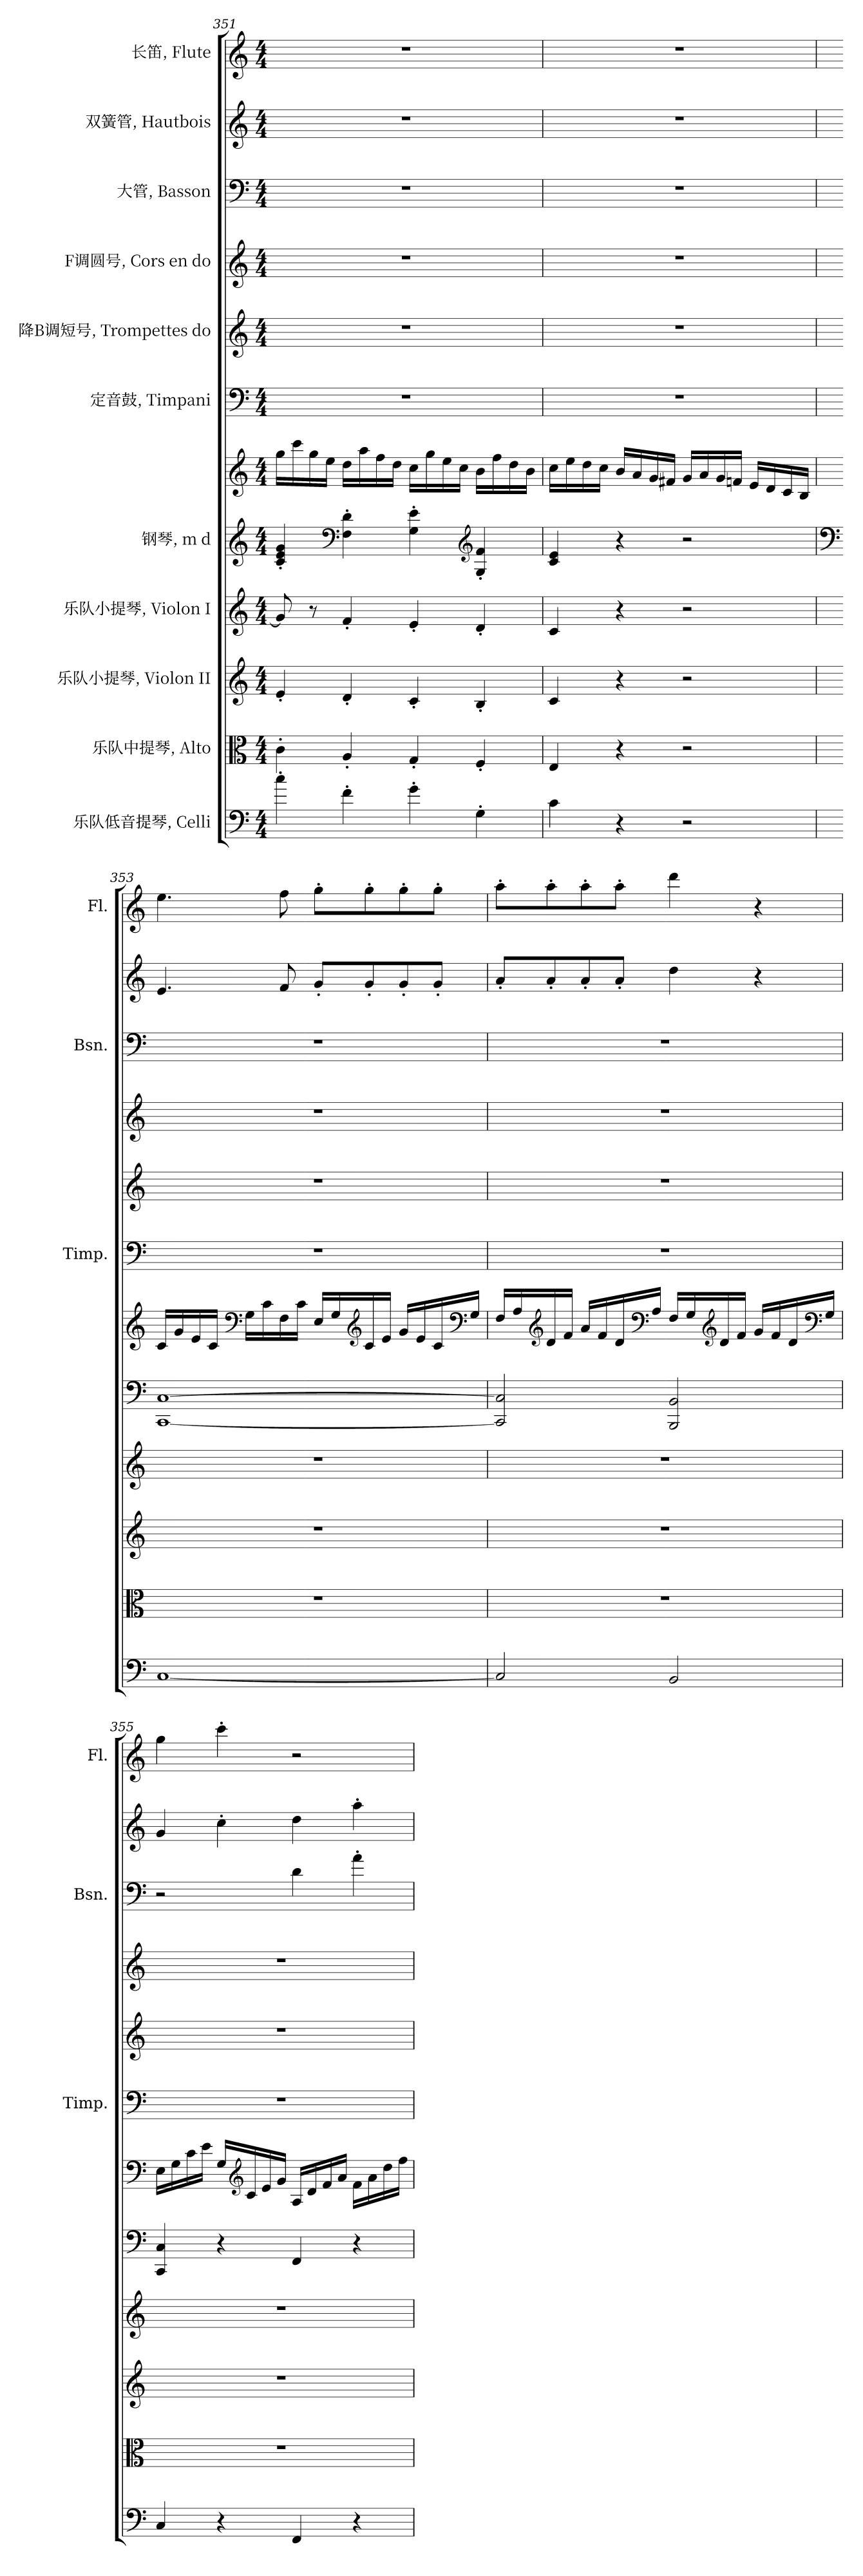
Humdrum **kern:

**kern	**kern	**kern	**kern	**kern	**kern	**kern	**kern	**kern	**kern	**kern	**kern
*part11	*part10	*part9	*part8	*part7	*part7	*part6	*part5	*part4	*part3	*part2	*part1
*staff12	*staff11	*staff10	*staff9	*staff8	*staff7	*staff6	*staff5	*staff4	*staff3	*staff2	*staff1
*I"乐队低音提琴, Celli	*I"乐队中提琴, Alto	*I"乐队小提琴, Violon II	*I"乐队小提琴, Violon I	*I"钢琴, m d	*	*I"定音鼓, Timpani	*I"降B调短号, Trompettes do	*I"F调圆号, Cors en do	*I"大管, Basson	*I"双簧管, Hautbois	*I"长笛, Flute
*	*	*	*	*	*	*I'Timp.	*	*	*I'Bsn.	*	*I'Fl.
!!LO:PB:g=z
*clefF4	*clefC3	*clefG2	*clefG2	*clefG2	*clefG2	*clefF4	*clefG2	*clefG2	*clefF4	*clefG2	*clefG2
*ITrd7c12	*	*	*	*	*	*	*ITrd1c2	*ITrd4c7	*	*	*
*k[]	*k[]	*k[]	*k[]	*k[]	*k[]	*k[]	*k[b-e-]	*k[b-]	*k[]	*k[]	*k[]
*M4/4	*M4/4	*M4/4	*M4/4	*M4/4	*M4/4	*M4/4	*M4/4	*M4/4	*M4/4	*M4/4	*M4/4
=351	=351	=351	=351	=351	=351	=351	=351	=351	=351	=351	=351
4c'\	4c'\	4e'/	8g/]	4c/' 4e/' 4g/'	16gg\LL	1r	1r	1r	1r	1r	1r
.	.	.	.	.	16ccc\	.	.	.	.	.	.
.	.	.	8r	.	16gg\	.	.	.	.	.	.
.	.	.	.	.	16ee\JJ	.	.	.	.	.	.
*	*	*	*	*clefF4	*	*	*	*	*	*	*
4F'\	4A'/	4d'/	4f'/	4F\' 4d\'	16dd\LL	.	.	.	.	.	.
.	.	.	.	.	16aa\	.	.	.	.	.	.
.	.	.	.	.	16ff\	.	.	.	.	.	.
.	.	.	.	.	16dd\JJ	.	.	.	.	.	.
4G'\	4G'/	4c'/	4e'/	4G\' 4e\'	16cc\LL	.	.	.	.	.	.
.	.	.	.	.	16gg\	.	.	.	.	.	.
.	.	.	.	.	16ee\	.	.	.	.	.	.
.	.	.	.	.	16cc\JJ	.	.	.	.	.	.
*	*	*	*	*clefG2	*	*	*	*	*	*	*
4GG'\	4F'/	4B'/	4d'/	4G/' 4f/'	16b\LL	.	.	.	.	.	.
.	.	.	.	.	16ff\	.	.	.	.	.	.
.	.	.	.	.	16dd\	.	.	.	.	.	.
.	.	.	.	.	16b\JJ	.	.	.	.	.	.
=352	=352	=352	=352	=352	=352	=352	=352	=352	=352	=352	=352
4C\	4E/	4c/	4c/	4c/ 4e/	16cc\LL	1r	1r	1r	1r	1r	1r
.	.	.	.	.	16ee\	.	.	.	.	.	.
.	.	.	.	.	16dd\	.	.	.	.	.	.
.	.	.	.	.	16cc\JJ	.	.	.	.	.	.
4r	4r	4r	4r	4r	16b/LL	.	.	.	.	.	.
.	.	.	.	.	16a/	.	.	.	.	.	.
.	.	.	.	.	16g/	.	.	.	.	.	.
.	.	.	.	.	16f#X/JJ	.	.	.	.	.	.
2r	2r	2r	2r	2r	16g/LL	.	.	.	.	.	.
.	.	.	.	.	16a/	.	.	.	.	.	.
.	.	.	.	.	16g/	.	.	.	.	.	.
.	.	.	.	.	16fn/JJ	.	.	.	.	.	.
.	.	.	.	.	16e/LL	.	.	.	.	.	.
.	.	.	.	.	16d/	.	.	.	.	.	.
.	.	.	.	.	16c/	.	.	.	.	.	.
.	.	.	.	.	16B/JJ	.	.	.	.	.	.
!!LO:PB:g=z
=353	=353	=353	=353	=353	=353	=353	=353	=353	=353	=353	=353
*	*	*	*	*clefF4	*	*	*	*	*	*	*
[1CC	1r	1r	1r	[1CC [1C	16c/LL	1r	1r	1r	1r	4.e/	4.ee\
.	.	.	.	.	16g/	.	.	.	.	.	.
.	.	.	.	.	16e/	.	.	.	.	.	.
.	.	.	.	.	16c/JJ	.	.	.	.	.	.
*	*	*	*	*	*clefF4	*	*	*	*	*	*
.	.	.	.	.	16G\LL	.	.	.	.	.	.
.	.	.	.	.	16c\	.	.	.	.	.	.
.	.	.	.	.	16F\	.	.	.	.	8f/	8ff\
.	.	.	.	.	16c\JJ	.	.	.	.	.	.
.	.	.	.	.	16E/LL	.	.	.	.	8g'/L	8gg'\L
.	.	.	.	.	16G/	.	.	.	.	.	.
*	*	*	*	*	*clefG2	*	*	*	*	*	*
.	.	.	.	.	16c/	.	.	.	.	8g'/	8gg'\
.	.	.	.	.	16e/JJ	.	.	.	.	.	.
.	.	.	.	.	16g/LL	.	.	.	.	8g'/	8gg'\
.	.	.	.	.	16e/	.	.	.	.	.	.
.	.	.	.	.	16c/	.	.	.	.	8g'/J	8gg'\J
*	*	*	*	*	*clefF4	*	*	*	*	*	*
.	.	.	.	.	16G/JJ	.	.	.	.	.	.
=354	=354	=354	=354	=354	=354	=354	=354	=354	=354	=354	=354
2CC/]	1r	1r	1r	2CC/] 2C/]	16F/LL	1r	1r	1r	1r	8a'/L	8aa'\L
.	.	.	.	.	16A/	.	.	.	.	.	.
*	*	*	*	*	*clefG2	*	*	*	*	*	*
.	.	.	.	.	16d/	.	.	.	.	8a'/	8aa'\
.	.	.	.	.	16f/JJ	.	.	.	.	.	.
.	.	.	.	.	16a/LL	.	.	.	.	8a'/	8aa'\
.	.	.	.	.	16f/	.	.	.	.	.	.
.	.	.	.	.	16d/	.	.	.	.	8a'/J	8aa'\J
*	*	*	*	*	*clefF4	*	*	*	*	*	*
.	.	.	.	.	16A/JJ	.	.	.	.	.	.
2BBB/	.	.	.	2BBB/ 2BB/	16F/LL	.	.	.	.	4dd\	4ddd\
.	.	.	.	.	16G/	.	.	.	.	.	.
*	*	*	*	*	*clefG2	*	*	*	*	*	*
.	.	.	.	.	16d/	.	.	.	.	.	.
.	.	.	.	.	16f/JJ	.	.	.	.	.	.
.	.	.	.	.	16g/LL	.	.	.	.	4r	4r
.	.	.	.	.	16f/	.	.	.	.	.	.
.	.	.	.	.	16d/	.	.	.	.	.	.
*	*	*	*	*	*clefF4	*	*	*	*	*	*
.	.	.	.	.	16G/JJ	.	.	.	.	.	.
!!LO:PB:g=z
=355	=355	=355	=355	=355	=355	=355	=355	=355	=355	=355	=355
4CC/	1r	1r	1r	4CC/ 4C/	16E\LL	1r	1r	1r	2r	4g/	4gg\
.	.	.	.	.	16G\	.	.	.	.	.	.
.	.	.	.	.	16c\	.	.	.	.	.	.
.	.	.	.	.	16e\JJ	.	.	.	.	.	.
4r	.	.	.	4r	16G/LL	.	.	.	.	4cc'\	4ccc'\
*	*	*	*	*	*clefG2	*	*	*	*	*	*
.	.	.	.	.	16c/	.	.	.	.	.	.
.	.	.	.	.	16e/	.	.	.	.	.	.
.	.	.	.	.	16g/JJ	.	.	.	.	.	.
4FFF/	.	.	.	4FF/	16A/LL	.	.	.	4d\	4dd\	2r
.	.	.	.	.	16d/	.	.	.	.	.	.
.	.	.	.	.	16f/	.	.	.	.	.	.
.	.	.	.	.	16a/JJ	.	.	.	.	.	.
4r	.	.	.	4r	16f\LL	.	.	.	4a'\	4aa'\	.
.	.	.	.	.	16a\	.	.	.	.	.	.
.	.	.	.	.	16dd\	.	.	.	.	.	.
.	.	.	.	.	16ff\JJ	.	.	.	.	.	.
=	=	=	=	=	=	=	=	=	=	=	=
*-	*-	*-	*-	*-	*-	*-	*-	*-	*-	*-	*-
